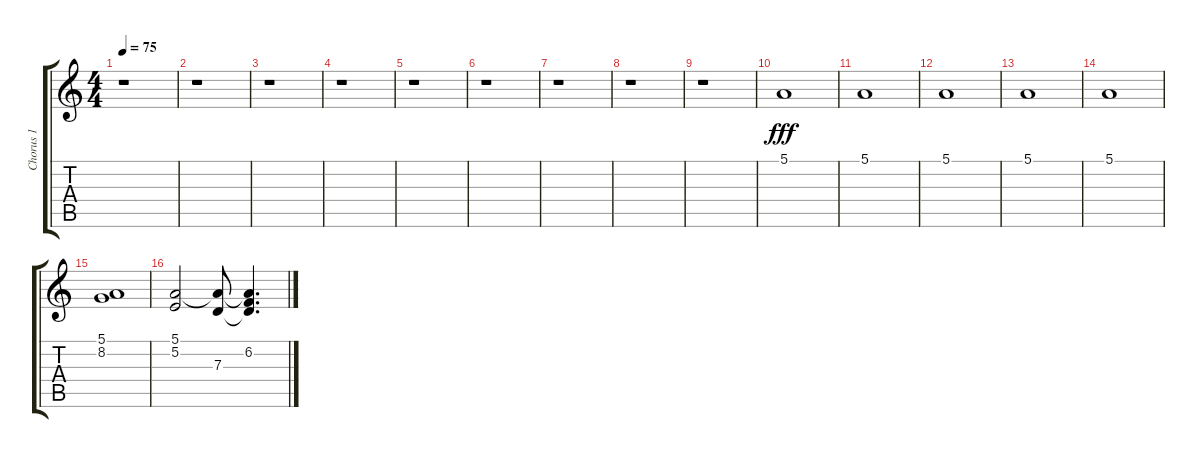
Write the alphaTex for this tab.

\track ("Chorus 1" "Chorus 1") {instrument synthvoice}
\staff {score tabs}
\tuning (E4 B3 G3 D3 A2 E2) {hide}
\ts (4 4)
\tempo 75
\clef g2
\ks c
r.1{dy fff} |
r.1 |
r.1 |
r.1 |
r.1 |
r.1 |
r.1 |
r.1 |
r.1 |
5.1.1 |
5.1.1 |
5.1.1 |
5.1.1 |
5.1.1 |
(5.1 8.2).1 |
(5.1 5.2).2 (5.1{t} 7.3).8 (5.1{t} 6.2 7.3{t}).4{d}
